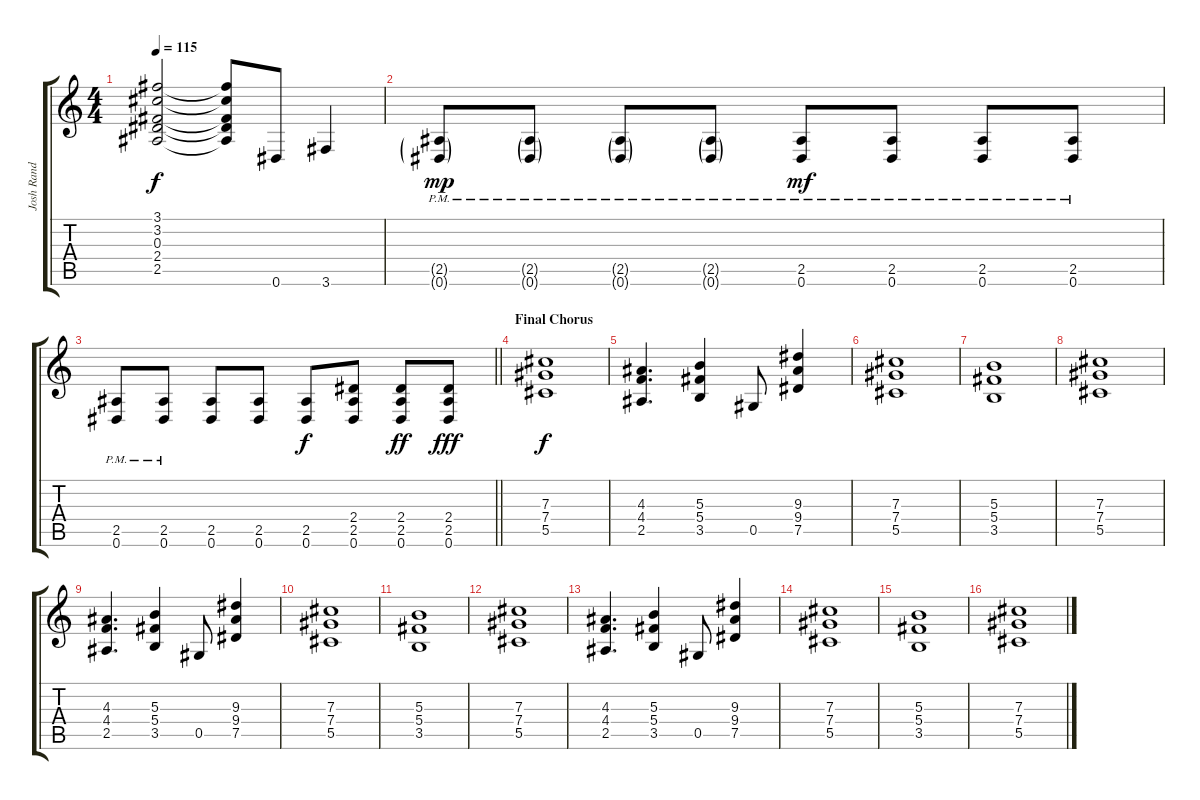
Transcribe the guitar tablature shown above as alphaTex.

\track ("Josh Rand" "Josh Rand") {instrument electricguitarclean}
\staff {score tabs}
\tuning (Eb4 Bb3 Gb3 Db3 Ab2 Eb2) {hide}
\ts (4 4)
\tempo 115
\clef g2
\ks c
(3.1{t} 3.2{t} 0.3{t} 2.4{t} 2.5{t}).2{dy f} (3.1{t} 3.2{t} 0.3{t} 2.4{t} 2.5{t}).8 0.6.8 3.6.4 |
(2.5{g pm} 0.6{g pm}).8{dy mp volume 9 instrument distortionguitar} (2.5{g pm} 0.6{g pm}).8 (2.5{g pm} 0.6{g pm}).8 (2.5{g pm} 0.6{g pm}).8 (2.5{pm} 0.6{pm}).8{dy mf} (2.5{pm} 0.6{pm}).8 (2.5{pm} 0.6{pm}).8 (2.5{pm} 0.6{pm}).8 |
\barLineRight lightlight
(2.5{pm} 0.6{pm}).8 (2.5{pm} 0.6{pm}).8 (2.5 0.6).8 (2.5 0.6).8 (2.5 0.6).8{dy f} (2.4 2.5 0.6).8 (2.4 2.5 0.6).8{dy ff} (2.4 2.5 0.6).8{dy fff} |
\section ("" "Final Chorus")
(7.3 7.4 5.5).1{dy f} |
(4.3 4.4 2.5).4{d} (5.3 5.4 3.5).4 0.5.8 (9.3 9.4 7.5).4 |
(7.3 7.4 5.5).1 |
(5.3 5.4 3.5).1 |
(7.3 7.4 5.5).1 |
(4.3 4.4 2.5).4{d} (5.3 5.4 3.5).4 0.5.8 (9.3 9.4 7.5).4 |
(7.3 7.4 5.5).1 |
(5.3 5.4 3.5).1 |
(7.3 7.4 5.5).1 |
(4.3 4.4 2.5).4{d} (5.3 5.4 3.5).4 0.5.8 (9.3 9.4 7.5).4 |
(7.3 7.4 5.5).1 |
(5.3 5.4 3.5).1 |
(7.3 7.4 5.5).1
